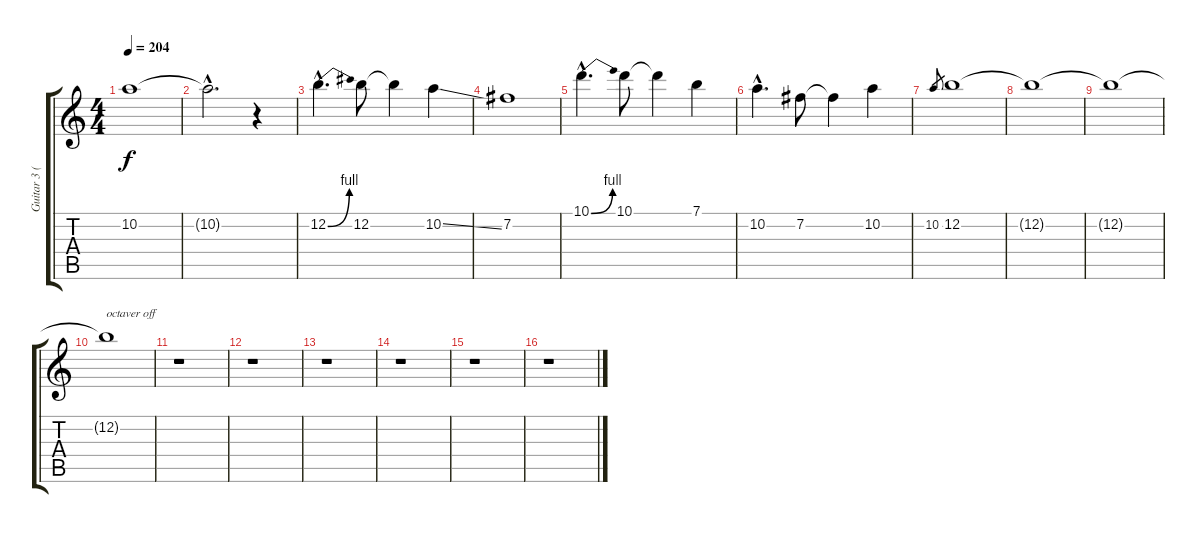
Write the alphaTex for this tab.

\track ("Guitar 3 (solo)" "Guitar 3 (") {instrument distortionguitar}
\staff {score tabs}
\tuning (E4 B3 G3 D3 A2 D2) {hide}
\ts (4 4)
\tempo 204
\clef g2
\ks c
10.2.1{dy f} |
10.2{hac t}.2{d} r.4 |
12.2{be (bend 0 0 60 4) hac}.4{d} 12.2.8 12.2{t}.4 10.2{ss}.4 |
7.2.1 |
10.1{be (bend 0 0 60 4) hac}.4{d} 10.1.8 10.1{t}.4 7.1.4 |
10.2{hac}.4{d} 7.2.8 7.2{t}.4 10.2.4 |
10.2.8{gr} 12.2.1 |
12.2{t}.1 |
12.2{t}.1 |
12.2{t}.1{txt "octaver off"} |
r.1 |
r.1 |
r.1 |
r.1 |
r.1 |
r.1
